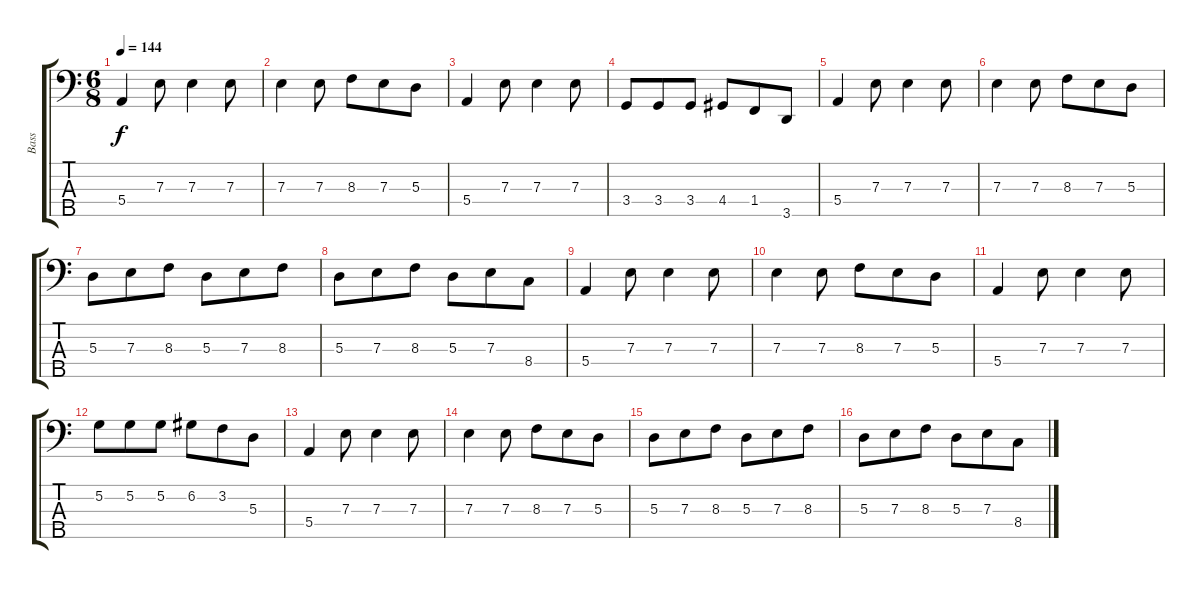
\track ("Bass" "Bass") {instrument distortionguitar}
\staff {score tabs}
\tuning (G2 D2 A1 E1 B0) {hide}
\ts (6 8)
\tempo 144
\clef f4
\ks c
5.4.4{dy f} 7.3.8 7.3.4 7.3.8 |
7.3.4 7.3.8 8.3.8 7.3.8 5.3.8 |
5.4.4 7.3.8 7.3.4 7.3.8 |
3.4.8 3.4.8 3.4.8 4.4.8 1.4.8 3.5.8 |
5.4.4 7.3.8 7.3.4 7.3.8 |
7.3.4 7.3.8 8.3.8 7.3.8 5.3.8 |
5.3.8 7.3.8 8.3.8 5.3.8 7.3.8 8.3.8 |
5.3.8 7.3.8 8.3.8 5.3.8 7.3.8 8.4.8 |
5.4.4 7.3.8 7.3.4 7.3.8 |
7.3.4 7.3.8 8.3.8 7.3.8 5.3.8 |
5.4.4 7.3.8 7.3.4 7.3.8 |
5.2.8 5.2.8 5.2.8 6.2.8 3.2.8 5.3.8 |
5.4.4 7.3.8 7.3.4 7.3.8 |
7.3.4 7.3.8 8.3.8 7.3.8 5.3.8 |
5.3.8 7.3.8 8.3.8 5.3.8 7.3.8 8.3.8 |
5.3.8 7.3.8 8.3.8 5.3.8 7.3.8 8.4.8
